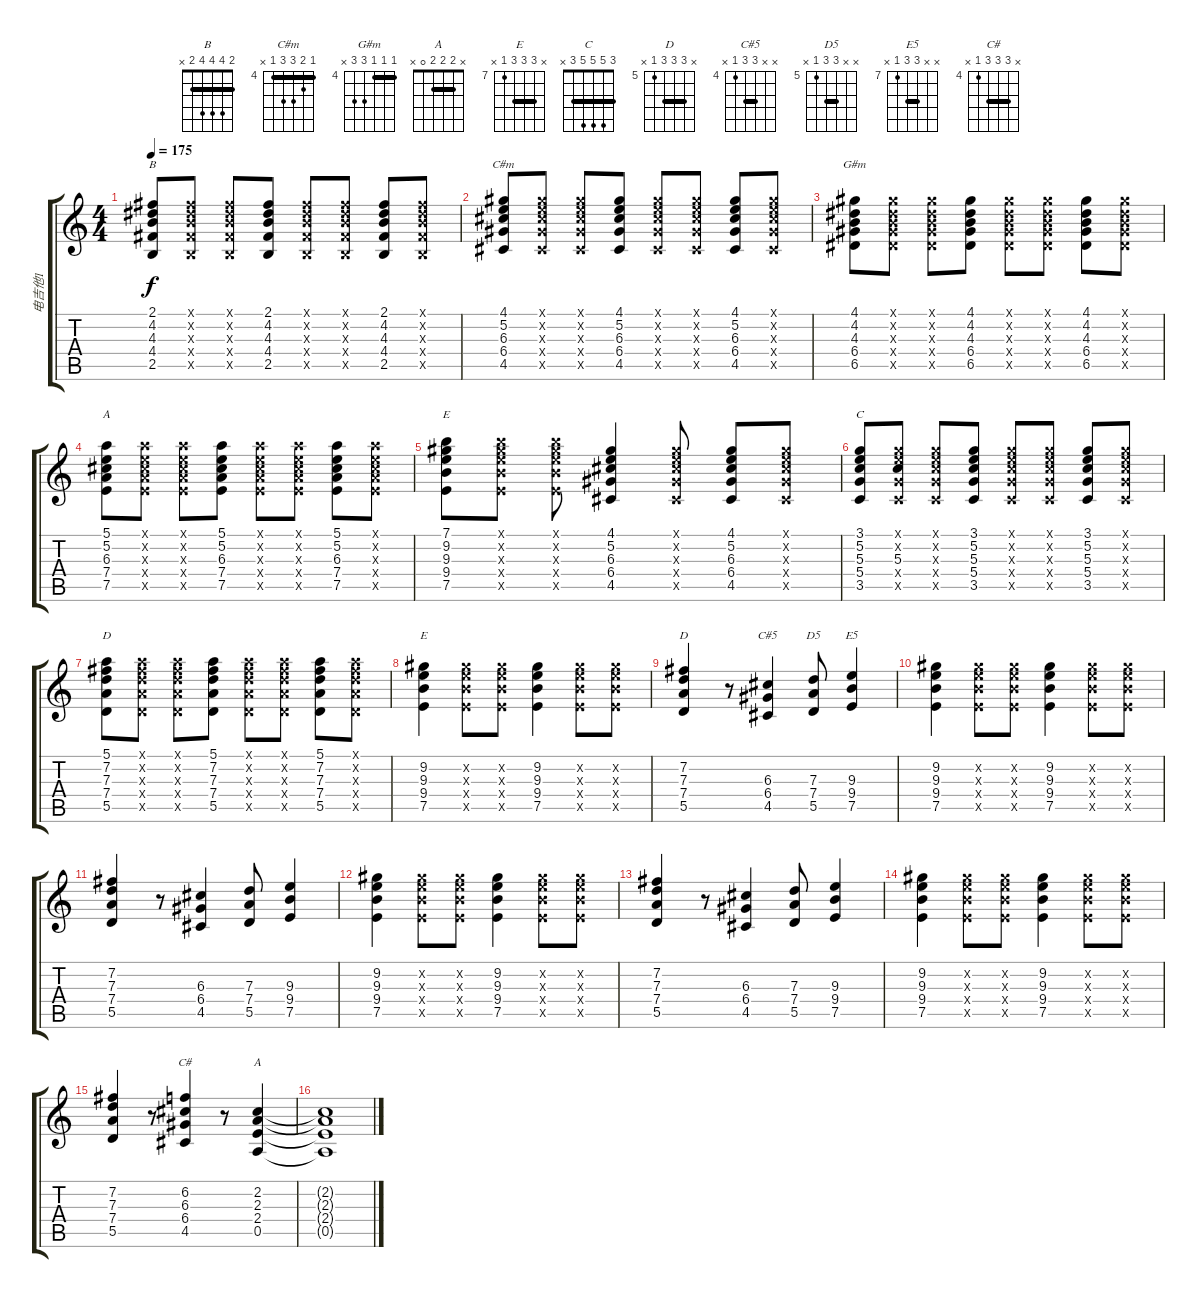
\track ("电吉他1" "电吉他1") {instrument overdrivenguitar}
\staff {score tabs}
\tuning (E4 B3 G3 D3 A2 E2) {hide}
\chord ("B" 2 4 4 4 2 x) {barre 2}
\chord ("C#m" 4 5 6 6 4 x) {firstfret 4 barre 4}
\chord ("G#m" 4 4 4 6 6 x) {firstfret 4 barre 4}
\chord ("A" 5 5 6 7 7 x) {firstfret 5 barre 5}
\chord ("E" 7 9 9 9 7 x) {firstfret 7 barre 7}
\chord ("C" 3 5 5 5 3 x) {barre 3}
\chord ("D" 5 7 7 7 5 x) {firstfret 5 barre 5}
\chord ("E" x 9 9 9 7 x) {firstfret 7 barre 9}
\chord ("D" x 7 7 7 5 x) {firstfret 5 barre 7}
\chord ("C#5" x x 6 6 4 x) {firstfret 4 barre 6}
\chord ("D5" x x 7 7 5 x) {firstfret 5 barre 7}
\chord ("E5" x x 9 9 7 x) {firstfret 7 barre 9}
\chord ("C#" x 6 6 6 4 x) {firstfret 4 barre 6}
\chord ("A" x 2 2 2 0 x) {barre 2}
\ts (4 4)
\tempo 175
\clef g2
\ks c
(2.1 4.2 4.3 4.4 2.5).8{ch "B" dy f} (2.1{x} 4.2{x} 4.3{x} 4.4{x} 2.5{x}).8 (2.1{x} 4.2{x} 4.3{x} 4.4{x} 2.5{x}).8 (2.1 4.2 4.3 4.4 2.5).8 (2.1{x} 4.2{x} 4.3{x} 4.4{x} 2.5{x}).8 (2.1{x} 4.2{x} 4.3{x} 4.4{x} 2.5{x}).8 (2.1 4.2 4.3 4.4 2.5).8 (2.1{x} 4.2{x} 4.3{x} 4.4{x} 2.5{x}).8 |
(4.1 5.2 6.3 6.4 4.5).8{ch "C#m"} (4.1{x} 5.2{x} 6.3{x} 6.4{x} 4.5{x}).8 (4.1{x} 5.2{x} 6.3{x} 6.4{x} 4.5{x}).8 (4.1 5.2 6.3 6.4 4.5).8 (4.1{x} 5.2{x} 6.3{x} 6.4{x} 4.5{x}).8 (4.1{x} 5.2{x} 6.3{x} 6.4{x} 4.5{x}).8 (4.1 5.2 6.3 6.4 4.5).8 (4.1{x} 5.2{x} 6.3{x} 6.4{x} 4.5{x}).8 |
(4.1 4.2 4.3 6.4 6.5).8{ch "G#m"} (4.1{x} 4.2{x} 4.3{x} 6.4{x} 6.5{x}).8 (4.1{x} 4.2{x} 4.3{x} 6.4{x} 6.5{x}).8 (4.1 4.2 4.3 6.4 6.5).8 (4.1{x} 4.2{x} 4.3{x} 6.4{x} 6.5{x}).8 (4.1{x} 4.2{x} 4.3{x} 6.4{x} 6.5{x}).8 (4.1 4.2 4.3 6.4 6.5).8 (4.1{x} 4.2{x} 4.3{x} 6.4{x} 6.5{x}).8 |
(5.1 5.2 6.3 7.4 7.5).8{ch "A"} (5.1{x} 5.2{x} 6.3{x} 7.4{x} 7.5{x}).8 (5.1{x} 5.2{x} 6.3{x} 7.4{x} 7.5{x}).8 (5.1 5.2 6.3 7.4 7.5).8 (5.1{x} 5.2{x} 6.3{x} 7.4{x} 7.5{x}).8 (5.1{x} 5.2{x} 6.3{x} 7.4{x} 7.5{x}).8 (5.1 5.2 6.3 7.4 7.5).8 (5.1{x} 5.2{x} 6.3{x} 7.4{x} 7.5{x}).8 |
(7.1 9.2 9.3 9.4 7.5).8{ch "E"} (7.1{x} 9.2{x} 9.3{x} 9.4{x} 7.5{x}).8 (7.1{x} 9.2{x} 9.3{x} 9.4{x} 7.5{x}).8 (4.1 5.2 6.3 6.4 4.5).4 (4.1{x} 5.2{x} 6.3{x} 6.4{x} 4.5{x}).8 (4.1 5.2 6.3 6.4 4.5).8 (4.1{x} 5.2{x} 6.3{x} 6.4{x} 4.5{x}).8 |
(3.1 5.2 5.3 5.4 3.5).8{ch "C"} (3.1{x} 5.2{x} 5.3 5.4{x} 3.5{x}).8 (3.1{x} 5.2{x} 5.3{x} 5.4{x} 3.5{x}).8 (3.1 5.2 5.3 5.4 3.5).8 (3.1{x} 5.2{x} 5.3{x} 5.4{x} 3.5{x}).8 (3.1{x} 5.2{x} 5.3{x} 5.4{x} 3.5{x}).8 (3.1 5.2 5.3 5.4 3.5).8 (3.1{x} 5.2{x} 5.3{x} 5.4{x} 3.5{x}).8 |
(5.1 7.2 7.3 7.4 5.5).8{ch "D"} (5.1{x} 7.2{x} 7.3{x} 7.4{x} 5.5{x}).8 (5.1{x} 7.2{x} 7.3{x} 7.4{x} 5.5{x}).8 (5.1 7.2 7.3 7.4 5.5).8 (5.1{x} 7.2{x} 7.3{x} 7.4{x} 5.5{x}).8 (5.1{x} 7.2{x} 7.3{x} 7.4{x} 5.5{x}).8 (5.1 7.2 7.3 7.4 5.5).8 (5.1{x} 7.2{x} 7.3{x} 7.4{x} 5.5{x}).8 |
(9.2 9.3 9.4 7.5).4{ch "E"} (9.2{x} 9.3{x} 9.4{x} 7.5{x}).8 (9.2{x} 9.3{x} 9.4{x} 7.5{x}).8 (9.2 9.3 9.4 7.5).4 (9.2{x} 9.3{x} 9.4{x} 7.5{x}).8 (9.2{x} 9.3{x} 9.4{x} 7.5{x}).8 |
(7.2 7.3 7.4 5.5).4{ch "D"} r.8 (6.3 6.4 4.5).4{ch "C#5"} (7.3 7.4 5.5).8{ch "D5"} (9.3 9.4 7.5).4{ch "E5"} |
(9.2 9.3 9.4 7.5).4 (9.2{x} 9.3{x} 9.4{x} 7.5{x}).8 (9.2{x} 9.3{x} 9.4{x} 7.5{x}).8 (9.2 9.3 9.4 7.5).4 (9.2{x} 9.3{x} 9.4{x} 7.5{x}).8 (9.2{x} 9.3{x} 9.4{x} 7.5{x}).8 |
(7.2 7.3 7.4 5.5).4 r.8 (6.3 6.4 4.5).4 (7.3 7.4 5.5).8 (9.3 9.4 7.5).4 |
(9.2 9.3 9.4 7.5).4 (9.2{x} 9.3{x} 9.4{x} 7.5{x}).8 (9.2{x} 9.3{x} 9.4{x} 7.5{x}).8 (9.2 9.3 9.4 7.5).4{txt ""} (9.2{x} 9.3{x} 9.4{x} 7.5{x}).8 (9.2{x} 9.3{x} 9.4{x} 7.5{x}).8 |
(7.2 7.3 7.4 5.5).4 r.8 (6.3 6.4 4.5).4 (7.3 7.4 5.5).8 (9.3 9.4 7.5).4 |
(9.2 9.3 9.4 7.5).4 (9.2{x} 9.3{x} 9.4{x} 7.5{x}).8 (9.2{x} 9.3{x} 9.4{x} 7.5{x}).8 (9.2 9.3 9.4 7.5).4 (9.2{x} 9.3{x} 9.4{x} 7.5{x}).8 (9.2{x} 9.3{x} 9.4{x} 7.5{x}).8 |
(7.2 7.3 7.4 5.5).4 r.8 (6.2 6.3 6.4 4.5).4{ch "C#"} r.8 (2.2 2.3 2.4 0.5).4{ch "A"} |
(2.2{t} 2.3{t} 2.4{t} 0.5{t}).1
